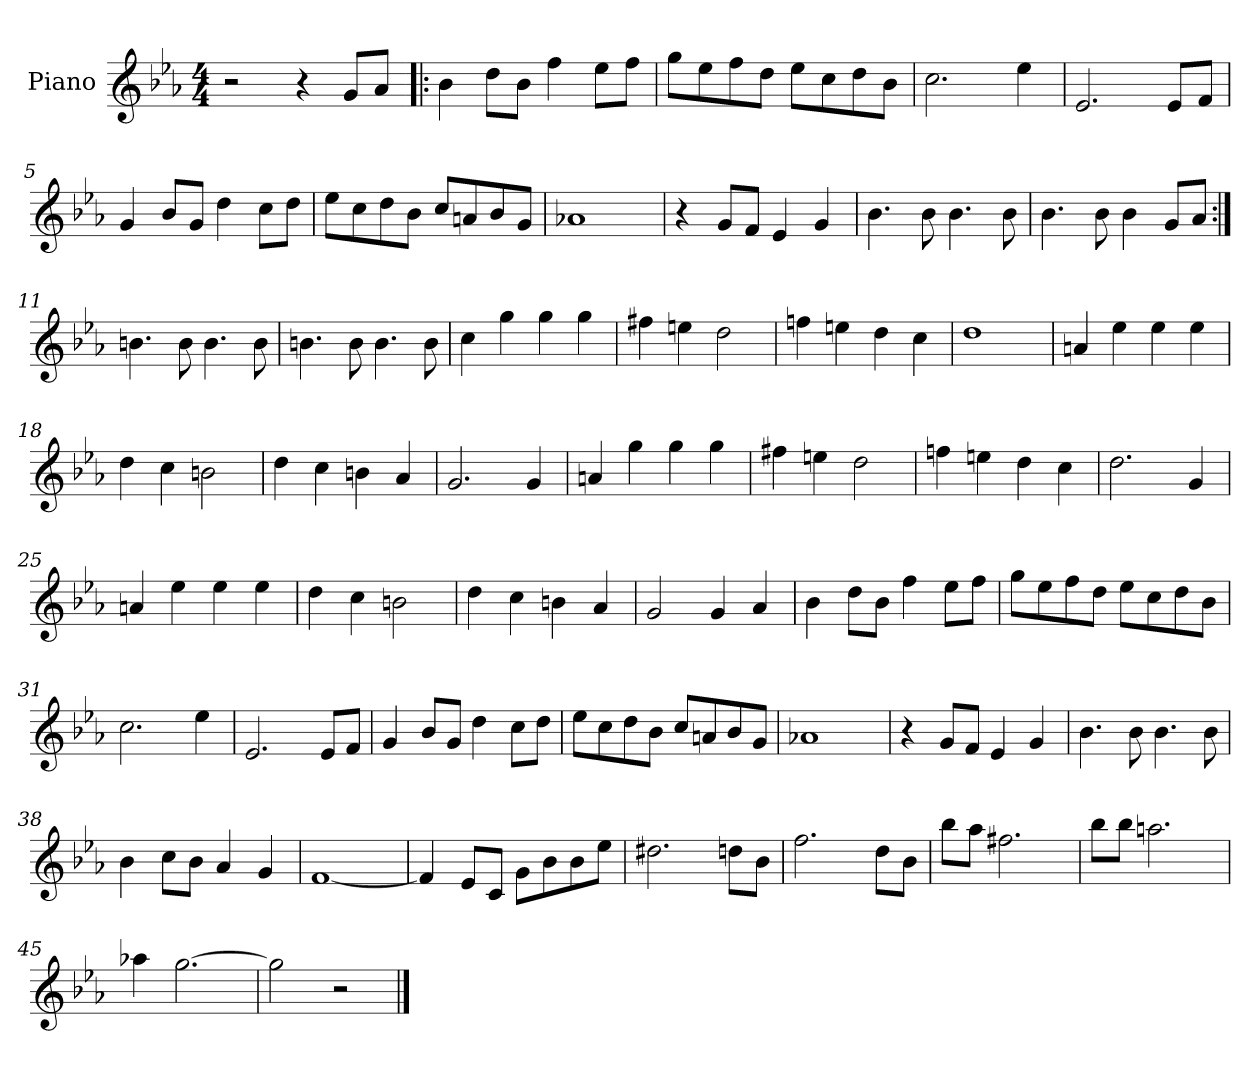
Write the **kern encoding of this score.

**kern
*part1
*staff1
*I"Piano
*I'Pno
*clefG2
*k[b-e-a-]
*E-:
*M4/4
=
2r
4r
8g/L
8a-/J
=1!|:
4b-\
8dd\L
8b-\J
4ff\
8ee-\L
8ff\J
=2
8gg\L
8ee-\
8ff\
8dd\J
8ee-\L
8cc\
8dd\
8b-\J
=3
2.cc\
4ee-\
=4
2.e-/
8e-/L
8f/J
=5
4g/
8b-/L
8g/J
4dd\
8cc\L
8dd\J
!!LO:LB:g=z
=6
8ee-\L
8cc\
8dd\
8b-\J
8cc/L
8an/
8b-/
8g/J
=7
1a-X
=8
4r
8g/L
8f/J
4e-/
4g/
=9
4.b-\
8b-\
4.b-\
8b-\
=10
4.b-\
8b-\
4b-\
8g/L
8a-/J
!!LO:LB:g=z
=11:|!
4.bn\
8b\
4.b\
8b\
=12
4.bn\
8b\
4.b\
8b\
=13
4cc\
4gg\
4gg\
4gg\
=14
4ff#X\
4een\
2dd\
=15
4ffn\
4een\
4dd\
4cc\
=16
1dd
!!LO:LB:g=z
=17
4an/
4ee-\
4ee-\
4ee-\
=18
4dd\
4cc\
2bn\
=19
4dd\
4cc\
4bn\
4a-/
=20
2.g/
4g/
=21
4an/
4gg\
4gg\
4gg\
=22
4ff#X\
4een\
2dd\
!!LO:LB:g=z
=23
4ffn\
4een\
4dd\
4cc\
=24
2.dd\
4g/
=25
4an/
4ee-\
4ee-\
4ee-\
=26
4dd\
4cc\
2bn\
=27
4dd\
4cc\
4bn\
4a-/
=28
2g/
4g/
4a-/
!!LO:LB:g=z
=29
4b-\
8dd\L
8b-\J
4ff\
8ee-\L
8ff\J
=30
8gg\L
8ee-\
8ff\
8dd\J
8ee-\L
8cc\
8dd\
8b-\J
=31
2.cc\
4ee-\
=32
2.e-/
8e-/L
8f/J
=33
4g/
8b-/L
8g/J
4dd\
8cc\L
8dd\J
!!LO:LB:g=z
=34
8ee-\L
8cc\
8dd\
8b-\J
8cc/L
8an/
8b-/
8g/J
=35
1a-X
=36
4r
8g/L
8f/J
4e-/
4g/
=37
4.b-\
8b-\
4.b-\
8b-\
=38
4b-\
8cc\L
8b-\J
4a-/
4g/
=39
[1f
!!LO:LB:g=z
=40
4f/]
8e-/L
8c/J
8g\L
8b-\
8b-\
8ee-\J
=41
2.dd#X\
8ddn\L
8b-\J
=42
2.ff\
8dd\L
8b-\J
=43
8bb-\L
8aa-\J
2.ff#X\
=44
8bb-\L
8bb-\J
2.aan\
=45
4aa-X\
[2.gg\
=46
2gg\]
2r
==
*-
